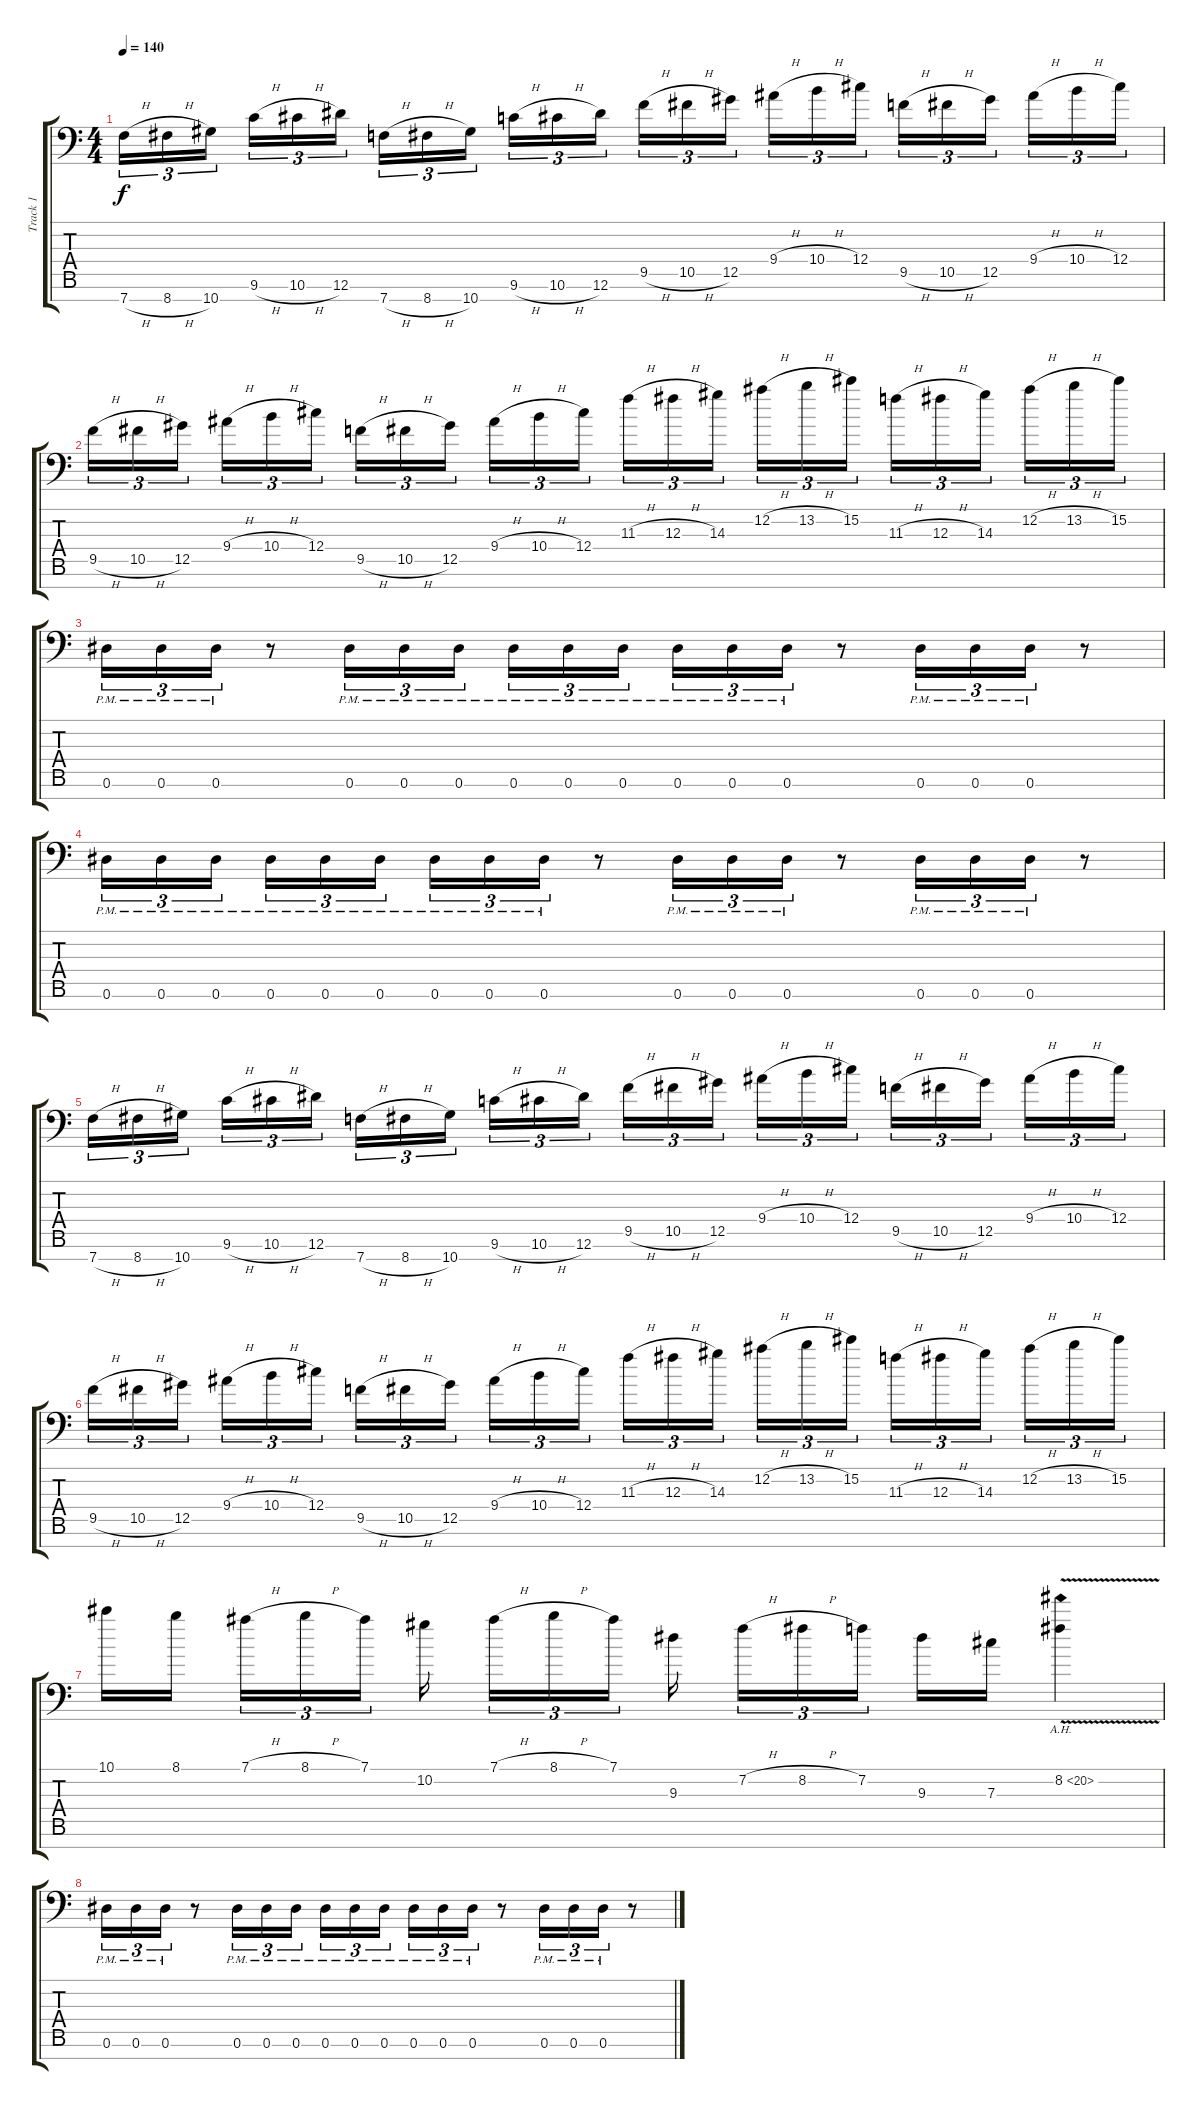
\track ("Track 1" "Track 1") {instrument overdrivenguitar}
\staff {score tabs}
\tuning (Eb4 Bb3 Gb3 Db3 Ab2 Eb2 Bb1) {hide}
\ts (4 4)
\tempo 140
\clef f4
\ks c
7.7{h}.16{tu (3 2) dy f} 8.7{h}.16{tu (3 2)} 10.7.16{tu (3 2) beam splitsecondary} 9.6{h}.16{tu (3 2)} 10.6{h}.16{tu (3 2)} 12.6.16{tu (3 2)} 7.7{h}.16{tu (3 2)} 8.7{h}.16{tu (3 2)} 10.7.16{tu (3 2) beam splitsecondary} 9.6{h}.16{tu (3 2)} 10.6{h}.16{tu (3 2)} 12.6.16{tu (3 2)} 9.5{h}.16{tu (3 2)} 10.5{h}.16{tu (3 2)} 12.5.16{tu (3 2) beam splitsecondary} 9.4{h}.16{tu (3 2)} 10.4{h}.16{tu (3 2)} 12.4.16{tu (3 2)} 9.5{h}.16{tu (3 2)} 10.5{h}.16{tu (3 2)} 12.5.16{tu (3 2) beam splitsecondary} 9.4{h}.16{tu (3 2)} 10.4{h}.16{tu (3 2)} 12.4.16{tu (3 2)} |
9.5{h}.16{tu (3 2)} 10.5{h}.16{tu (3 2)} 12.5.16{tu (3 2) beam splitsecondary} 9.4{h}.16{tu (3 2)} 10.4{h}.16{tu (3 2)} 12.4.16{tu (3 2)} 9.5{h}.16{tu (3 2)} 10.5{h}.16{tu (3 2)} 12.5.16{tu (3 2) beam splitsecondary} 9.4{h}.16{tu (3 2)} 10.4{h}.16{tu (3 2)} 12.4.16{tu (3 2)} 11.3{h}.16{tu (3 2)} 12.3{h}.16{tu (3 2)} 14.3.16{tu (3 2) beam splitsecondary} 12.2{h}.16{tu (3 2)} 13.2{h}.16{tu (3 2)} 15.2.16{tu (3 2)} 11.3{h}.16{tu (3 2)} 12.3{h}.16{tu (3 2)} 14.3.16{tu (3 2) beam splitsecondary} 12.2{h}.16{tu (3 2)} 13.2{h}.16{tu (3 2)} 15.2.16{tu (3 2)} |
0.6{pm}.16{tu (3 2)} 0.6{pm}.16{tu (3 2)} 0.6{pm}.16{tu (3 2)} r.8 0.6{pm}.16{tu (3 2)} 0.6{pm}.16{tu (3 2)} 0.6{pm}.16{tu (3 2) beam splitsecondary} 0.6{pm}.16{tu (3 2)} 0.6{pm}.16{tu (3 2)} 0.6{pm}.16{tu (3 2)} 0.6{pm}.16{tu (3 2)} 0.6{pm}.16{tu (3 2)} 0.6{pm}.16{tu (3 2)} r.8 0.6{pm}.16{tu (3 2)} 0.6{pm}.16{tu (3 2)} 0.6{pm}.16{tu (3 2)} r.8 |
0.6{pm}.16{tu (3 2)} 0.6{pm}.16{tu (3 2)} 0.6{pm}.16{tu (3 2) beam splitsecondary} 0.6{pm}.16{tu (3 2)} 0.6{pm}.16{tu (3 2)} 0.6{pm}.16{tu (3 2)} 0.6{pm}.16{tu (3 2)} 0.6{pm}.16{tu (3 2)} 0.6{pm}.16{tu (3 2)} r.8 0.6{pm}.16{tu (3 2)} 0.6{pm}.16{tu (3 2)} 0.6{pm}.16{tu (3 2)} r.8 0.6{pm}.16{tu (3 2)} 0.6{pm}.16{tu (3 2)} 0.6{pm}.16{tu (3 2)} r.8 |
7.7{h}.16{tu (3 2)} 8.7{h}.16{tu (3 2)} 10.7.16{tu (3 2) beam splitsecondary} 9.6{h}.16{tu (3 2)} 10.6{h}.16{tu (3 2)} 12.6.16{tu (3 2)} 7.7{h}.16{tu (3 2)} 8.7{h}.16{tu (3 2)} 10.7.16{tu (3 2) beam splitsecondary} 9.6{h}.16{tu (3 2)} 10.6{h}.16{tu (3 2)} 12.6.16{tu (3 2)} 9.5{h}.16{tu (3 2)} 10.5{h}.16{tu (3 2)} 12.5.16{tu (3 2) beam splitsecondary} 9.4{h}.16{tu (3 2)} 10.4{h}.16{tu (3 2)} 12.4.16{tu (3 2)} 9.5{h}.16{tu (3 2)} 10.5{h}.16{tu (3 2)} 12.5.16{tu (3 2) beam splitsecondary} 9.4{h}.16{tu (3 2)} 10.4{h}.16{tu (3 2)} 12.4.16{tu (3 2)} |
9.5{h}.16{tu (3 2)} 10.5{h}.16{tu (3 2)} 12.5.16{tu (3 2) beam splitsecondary} 9.4{h}.16{tu (3 2)} 10.4{h}.16{tu (3 2)} 12.4.16{tu (3 2)} 9.5{h}.16{tu (3 2)} 10.5{h}.16{tu (3 2)} 12.5.16{tu (3 2) beam splitsecondary} 9.4{h}.16{tu (3 2)} 10.4{h}.16{tu (3 2)} 12.4.16{tu (3 2)} 11.3{h}.16{tu (3 2)} 12.3{h}.16{tu (3 2)} 14.3.16{tu (3 2) beam splitsecondary} 12.2{h}.16{tu (3 2)} 13.2{h}.16{tu (3 2)} 15.2.16{tu (3 2)} 11.3{h}.16{tu (3 2)} 12.3{h}.16{tu (3 2)} 14.3.16{tu (3 2) beam splitsecondary} 12.2{h}.16{tu (3 2)} 13.2{h}.16{tu (3 2)} 15.2.16{tu (3 2)} |
10.1.16 8.1.16{beam splitsecondary} 7.1{h}.16{tu (3 2)} 8.1{h}.16{tu (3 2)} 7.1.16{tu (3 2)} 10.2.16{beam splitsecondary} 7.1{h}.16{tu (3 2)} 8.1{h}.16{tu (3 2)} 7.1.16{tu (3 2) beam splitsecondary} 9.3.16 7.2{h}.16{tu (3 2)} 8.2{h}.16{tu (3 2)} 7.2.16{tu (3 2) beam splitsecondary} 9.3.16 7.3.16 8.2{ah 12 v}.4 |
0.6{pm}.16{tu (3 2)} 0.6{pm}.16{tu (3 2)} 0.6{pm}.16{tu (3 2)} r.8 0.6{pm}.16{tu (3 2)} 0.6{pm}.16{tu (3 2)} 0.6{pm}.16{tu (3 2) beam splitsecondary} 0.6{pm}.16{tu (3 2)} 0.6{pm}.16{tu (3 2)} 0.6{pm}.16{tu (3 2)} 0.6{pm}.16{tu (3 2)} 0.6{pm}.16{tu (3 2)} 0.6{pm}.16{tu (3 2)} r.8 0.6{pm}.16{tu (3 2)} 0.6{pm}.16{tu (3 2)} 0.6{pm}.16{tu (3 2)} r.8
